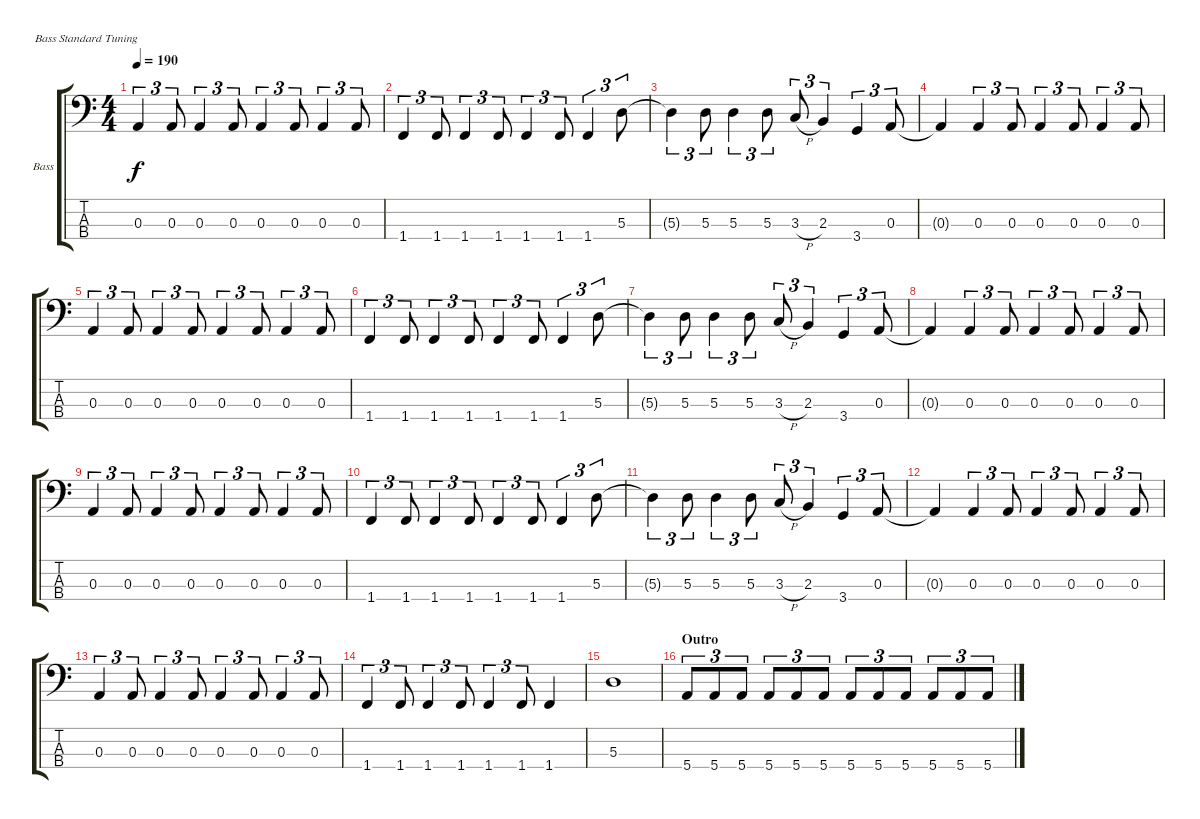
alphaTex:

\bracketExtendMode groupsimilarinstruments
\firstSystemTrackNameOrientation horizontal
\otherSystemsTrackNameOrientation horizontal
\track ("Bass" "Bass") {instrument electricbassfinger}
\staff {score tabs}
\tuning (G2 D2 A1 E1)
\ts (4 4)
\tempo 190
\clef f4
\ks c
0.3.4{tu (3 2) dy f} 0.3.8{tu (3 2)} 0.3.4{tu (3 2)} 0.3.8{tu (3 2)} 0.3.4{tu (3 2)} 0.3.8{tu (3 2)} 0.3.4{tu (3 2)} 0.3.8{tu (3 2)} |
1.4.4{tu (3 2)} 1.4.8{tu (3 2)} 1.4.4{tu (3 2)} 1.4.8{tu (3 2)} 1.4.4{tu (3 2)} 1.4.8{tu (3 2)} 1.4.4{tu (3 2)} 5.3.8{tu (3 2)} |
5.3{t}.4{tu (3 2)} 5.3.8{tu (3 2)} 5.3.4{tu (3 2)} 5.3.8{tu (3 2)} 3.3{h}.8{tu (3 2)} 2.3.4{tu (3 2)} 3.4.4{tu (3 2)} 0.3.8{tu (3 2)} |
0.3{t}.4 0.3.4{tu (3 2)} 0.3.8{tu (3 2)} 0.3.4{tu (3 2)} 0.3.8{tu (3 2)} 0.3.4{tu (3 2)} 0.3.8{tu (3 2)} |
0.3.4{tu (3 2)} 0.3.8{tu (3 2)} 0.3.4{tu (3 2)} 0.3.8{tu (3 2)} 0.3.4{tu (3 2)} 0.3.8{tu (3 2)} 0.3.4{tu (3 2)} 0.3.8{tu (3 2)} |
1.4.4{tu (3 2)} 1.4.8{tu (3 2)} 1.4.4{tu (3 2)} 1.4.8{tu (3 2)} 1.4.4{tu (3 2)} 1.4.8{tu (3 2)} 1.4.4{tu (3 2)} 5.3.8{tu (3 2)} |
5.3{t}.4{tu (3 2)} 5.3.8{tu (3 2)} 5.3.4{tu (3 2)} 5.3.8{tu (3 2)} 3.3{h}.8{tu (3 2)} 2.3.4{tu (3 2)} 3.4.4{tu (3 2)} 0.3.8{tu (3 2)} |
0.3{t}.4 0.3.4{tu (3 2)} 0.3.8{tu (3 2)} 0.3.4{tu (3 2)} 0.3.8{tu (3 2)} 0.3.4{tu (3 2)} 0.3.8{tu (3 2)} |
0.3.4{tu (3 2)} 0.3.8{tu (3 2)} 0.3.4{tu (3 2)} 0.3.8{tu (3 2)} 0.3.4{tu (3 2)} 0.3.8{tu (3 2)} 0.3.4{tu (3 2)} 0.3.8{tu (3 2)} |
1.4.4{tu (3 2)} 1.4.8{tu (3 2)} 1.4.4{tu (3 2)} 1.4.8{tu (3 2)} 1.4.4{tu (3 2)} 1.4.8{tu (3 2)} 1.4.4{tu (3 2)} 5.3.8{tu (3 2)} |
5.3{t}.4{tu (3 2)} 5.3.8{tu (3 2)} 5.3.4{tu (3 2)} 5.3.8{tu (3 2)} 3.3{h}.8{tu (3 2)} 2.3.4{tu (3 2)} 3.4.4{tu (3 2)} 0.3.8{tu (3 2)} |
0.3{t}.4 0.3.4{tu (3 2)} 0.3.8{tu (3 2)} 0.3.4{tu (3 2)} 0.3.8{tu (3 2)} 0.3.4{tu (3 2)} 0.3.8{tu (3 2)} |
0.3.4{tu (3 2)} 0.3.8{tu (3 2)} 0.3.4{tu (3 2)} 0.3.8{tu (3 2)} 0.3.4{tu (3 2)} 0.3.8{tu (3 2)} 0.3.4{tu (3 2)} 0.3.8{tu (3 2)} |
1.4.4{tu (3 2)} 1.4.8{tu (3 2)} 1.4.4{tu (3 2)} 1.4.8{tu (3 2)} 1.4.4{tu (3 2)} 1.4.8{tu (3 2)} 1.4.4 |
5.3.1 |
\section ("" "Outro")
5.4.8{tu (3 2)} 5.4.8{tu (3 2)} 5.4.8{tu (3 2)} 5.4.8{tu (3 2)} 5.4.8{tu (3 2)} 5.4.8{tu (3 2)} 5.4.8{tu (3 2)} 5.4.8{tu (3 2)} 5.4.8{tu (3 2)} 5.4.8{tu (3 2)} 5.4.8{tu (3 2)} 5.4.8{tu (3 2)}
